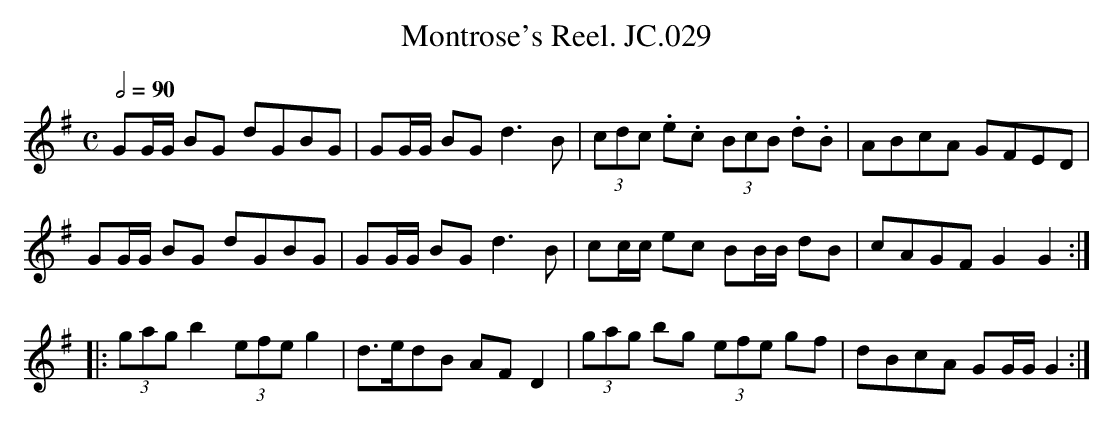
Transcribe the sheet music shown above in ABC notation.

X:1
T:Montrose's Reel. JC.029
M:C
L:1/8
Q:2/4=90
K:G
GG/G/ BG dGBG|\\
GG/G/ BG d3B|(3cdc  .e.c (3BcB .d.B| ABcA GFED|
GG/G/ BG dGBG|GG/G/ BG d3B|cc/c/  ec BB/B/ dB|cAGFG2G2:|
|:(3gag b2 (3efe g2|d>edB AFD2|(3gag bg (3efe gf|dBcA GG/G/G2:|
